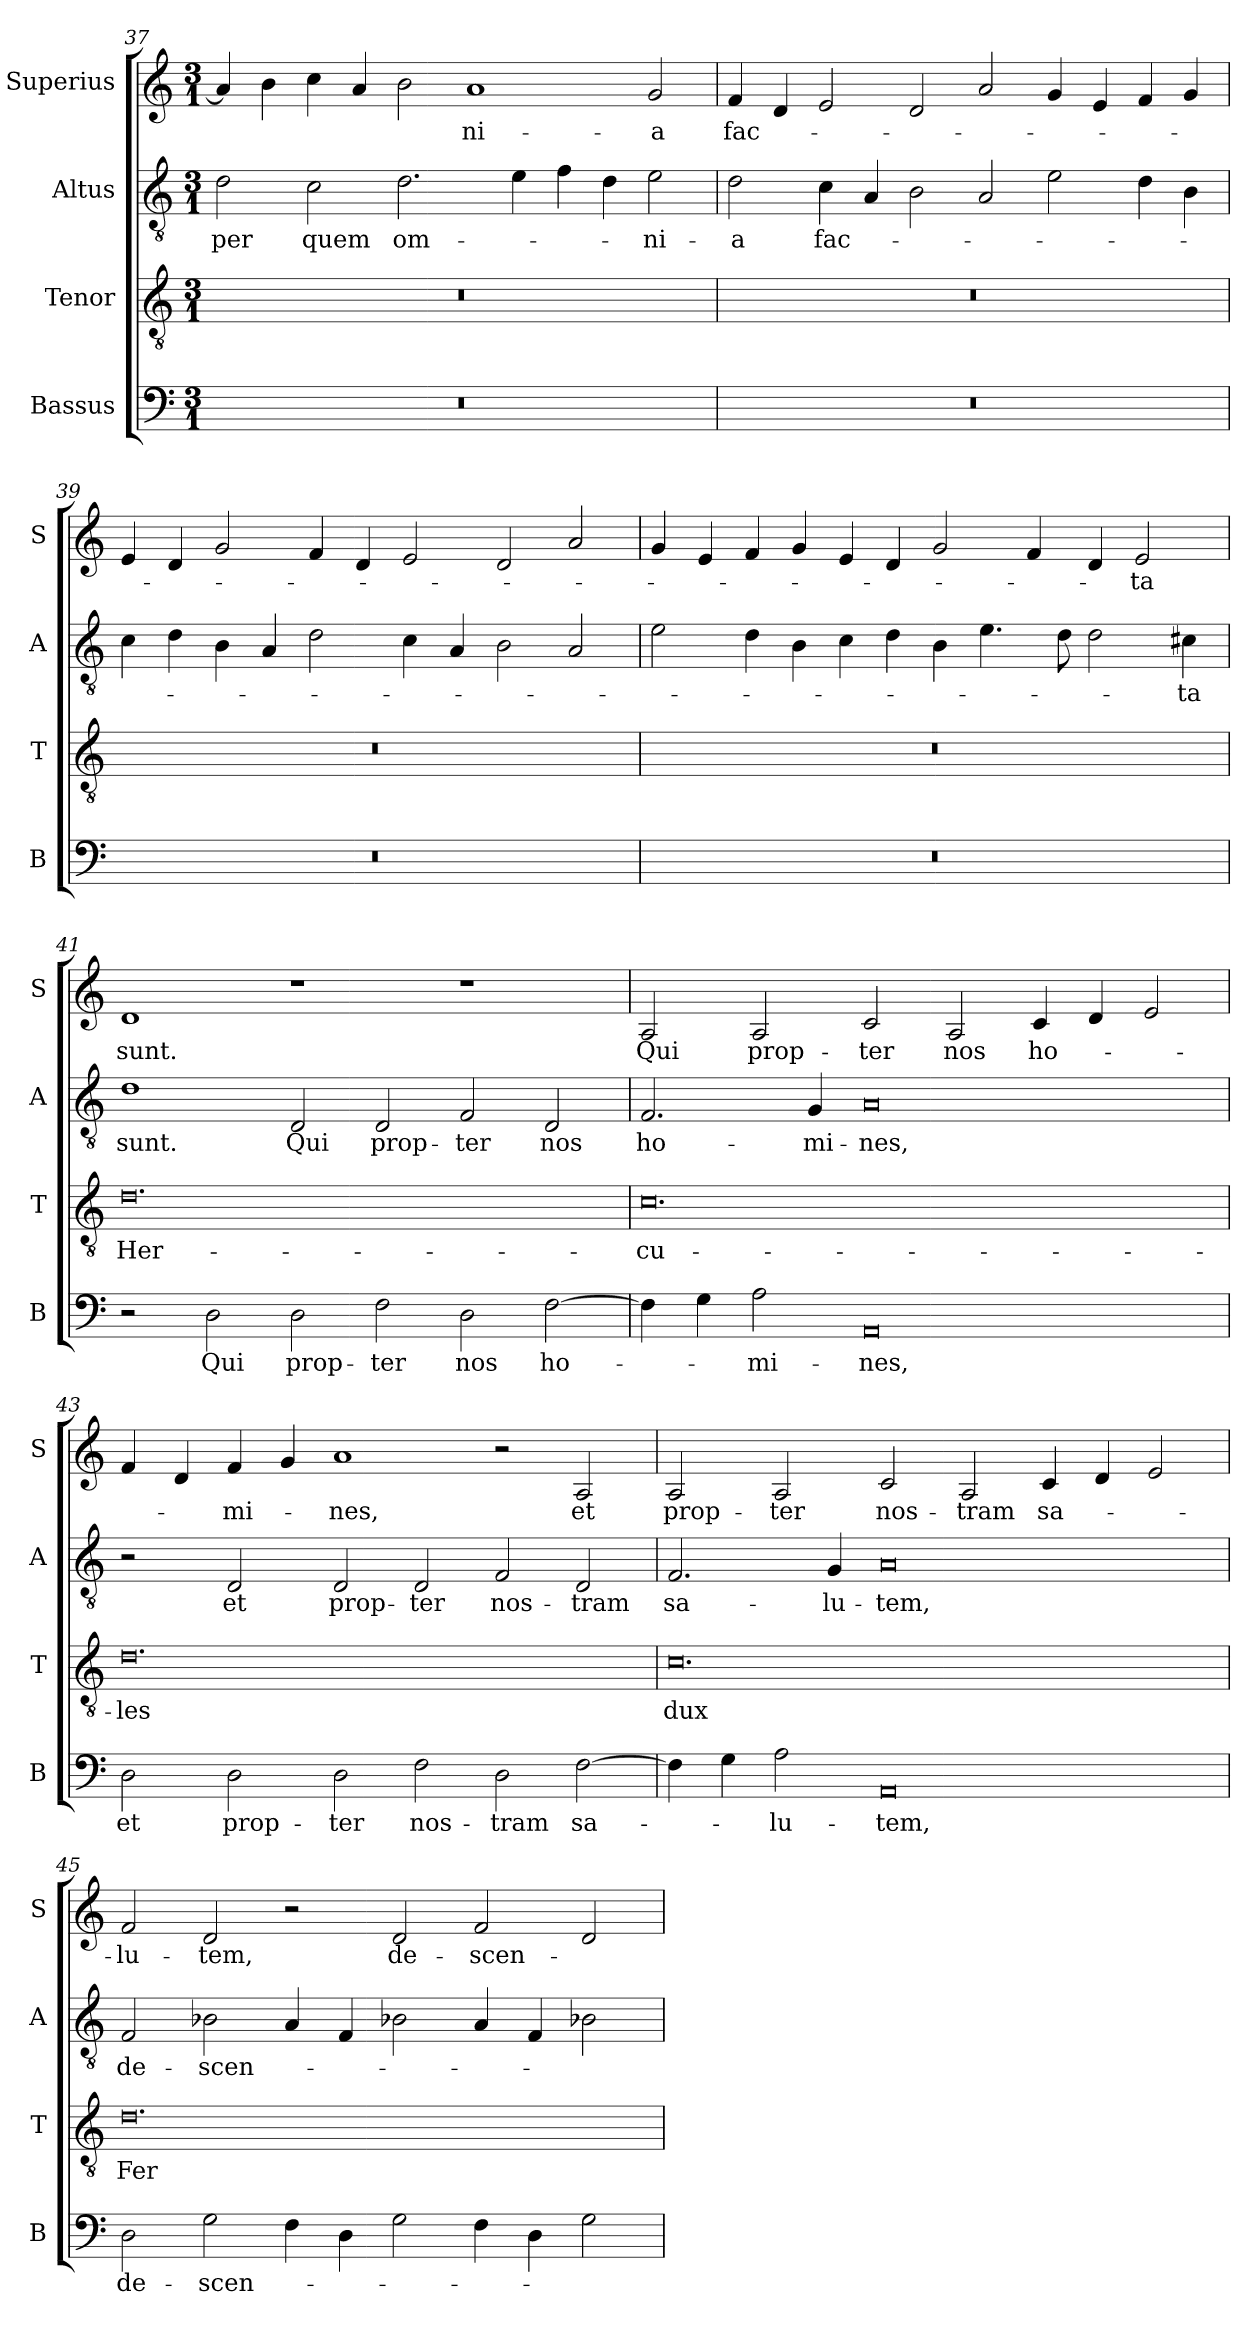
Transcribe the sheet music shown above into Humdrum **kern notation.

**kern	**text	**kern	**text	**kern	**text	**kern	**text
*part4	*part4	*part3	*part3	*part2	*part2	*part1	*part1
*staff4	*staff4	*staff3	*staff3	*staff2	*staff2	*staff1	*staff1
*I"Bassus	*	*I"Tenor	*	*I"Altus	*	*I"Superius	*
*I'B	*	*I'T	*	*I'A	*	*I'S	*
*clefF4	*	*clefGv2	*	*clefGv2	*	*clefG2	*
*k[]	*	*k[]	*	*k[]	*	*k[]	*
*M3/1	*	*M3/1	*	*M3/1	*	*M3/1	*
=37	=37	=37	=37	=37	=37	=37	=37
0.r	.	0.r	.	2d\	per	4a/]	.
.	.	.	.	.	.	4b\	.
.	.	.	.	2c\	quem	4cc\	.
.	.	.	.	.	.	4a/	.
.	.	.	.	2.d\	om-	2b\	.
.	.	.	.	.	.	1a	-ni-
.	.	.	.	4e\	.	.	.
.	.	.	.	4f\	.	.	.
.	.	.	.	4d\	.	.	.
.	.	.	.	2e\	-ni-	2g/	-a
=38	=38	=38	=38	=38	=38	=38	=38
0.r	.	0.r	.	2d\	-a	4f/	fac-
.	.	.	.	.	.	4d/	.
.	.	.	.	4c\	fac-	2e/	.
.	.	.	.	4A/	.	.	.
.	.	.	.	2B\	.	2d/	.
.	.	.	.	2A/	.	2a/	.
.	.	.	.	2e\	.	4g/	.
.	.	.	.	.	.	4e/	.
.	.	.	.	4d\	.	4f/	.
.	.	.	.	4B\	.	4g/	.
=39	=39	=39	=39	=39	=39	=39	=39
0.r	.	0.r	.	4c\	.	4e/	.
.	.	.	.	4d\	.	4d/	.
.	.	.	.	4B\	.	2g/	.
.	.	.	.	4A/	.	.	.
.	.	.	.	2d\	.	4f/	.
.	.	.	.	.	.	4d/	.
.	.	.	.	4c\	.	2e/	.
.	.	.	.	4A/	.	.	.
.	.	.	.	2B\	.	2d/	.
.	.	.	.	2A/	.	2a/	.
=40	=40	=40	=40	=40	=40	=40	=40
0.r	.	0.r	.	2e\	.	4g/	.
.	.	.	.	.	.	4e/	.
.	.	.	.	4d\	.	4f/	.
.	.	.	.	4B\	.	4g/	.
.	.	.	.	4c\	.	4e/	.
.	.	.	.	4d\	.	4d/	.
.	.	.	.	4B\	.	2g/	.
.	.	.	.	4.e\	.	.	.
.	.	.	.	.	.	4f/	.
.	.	.	.	8d\	.	.	.
.	.	.	.	2d\	.	4d/	.
.	.	.	.	.	.	2e/	-ta
.	.	.	.	4c#X\	-ta	.	.
=41	=41	=41	=41	=41	=41	=41	=41
2r	.	0.d	Her-	1d	sunt.	1d	sunt.
2D\	Qui	.	.	.	.	.	.
2D\	prop-	.	.	2D/	Qui	1r	.
2F\	-ter	.	.	2D/	prop-	.	.
2D\	nos	.	.	2F/	-ter	1r	.
[2F\	ho-	.	.	2D/	nos	.	.
=42	=42	=42	=42	=42	=42	=42	=42
4F\]	.	0.c	-cu-	2.F/	ho-	2A/	Qui
4G\	.	.	.	.	.	.	.
2A\	-mi-	.	.	.	.	2A/	prop-
.	.	.	.	4G/	-mi-	.	.
0AA	-nes,	.	.	0A	-nes,	2c/	-ter
.	.	.	.	.	.	2A/	nos
.	.	.	.	.	.	4c/	ho-
.	.	.	.	.	.	4d/	.
.	.	.	.	.	.	2e/	.
=43	=43	=43	=43	=43	=43	=43	=43
2D\	et	0.d	-les	2r	.	4f/	.
.	.	.	.	.	.	4d/	.
2D\	prop-	.	.	2D/	et	4f/	-mi-
.	.	.	.	.	.	4g/	.
2D\	-ter	.	.	2D/	prop-	1a	-nes,
2F\	nos-	.	.	2D/	-ter	.	.
2D\	-tram	.	.	2F/	nos-	2r	.
[2F\	sa-	.	.	2D/	-tram	2A/	et
=44	=44	=44	=44	=44	=44	=44	=44
4F\]	.	0.c	dux	2.F/	sa-	2A/	prop-
4G\	.	.	.	.	.	.	.
2A\	-lu-	.	.	.	.	2A/	-ter
.	.	.	.	4G/	-lu-	.	.
0AA	-tem,	.	.	0A	-tem,	2c/	nos-
.	.	.	.	.	.	2A/	-tram
.	.	.	.	.	.	4c/	sa-
.	.	.	.	.	.	4d/	.
.	.	.	.	.	.	2e/	.
=45	=45	=45	=45	=45	=45	=45	=45
2D\	de-	0.d	Fer-	2F/	de-	2f/	-lu-
2G\	-scen-	.	.	2B-X\	-scen-	2d/	-tem,
4F\	.	.	.	4A/	.	2r	.
4D\	.	.	.	4F/	.	.	.
2G\	.	.	.	2B-X\	.	2d/	de-
4F\	.	.	.	4A/	.	2f/	-scen-
4D\	.	.	.	4F/	.	.	.
2G\	.	.	.	2B-X\	.	2d/	.
=	=	=	=	=	=	=	=
*-	*-	*-	*-	*-	*-	*-	*-
